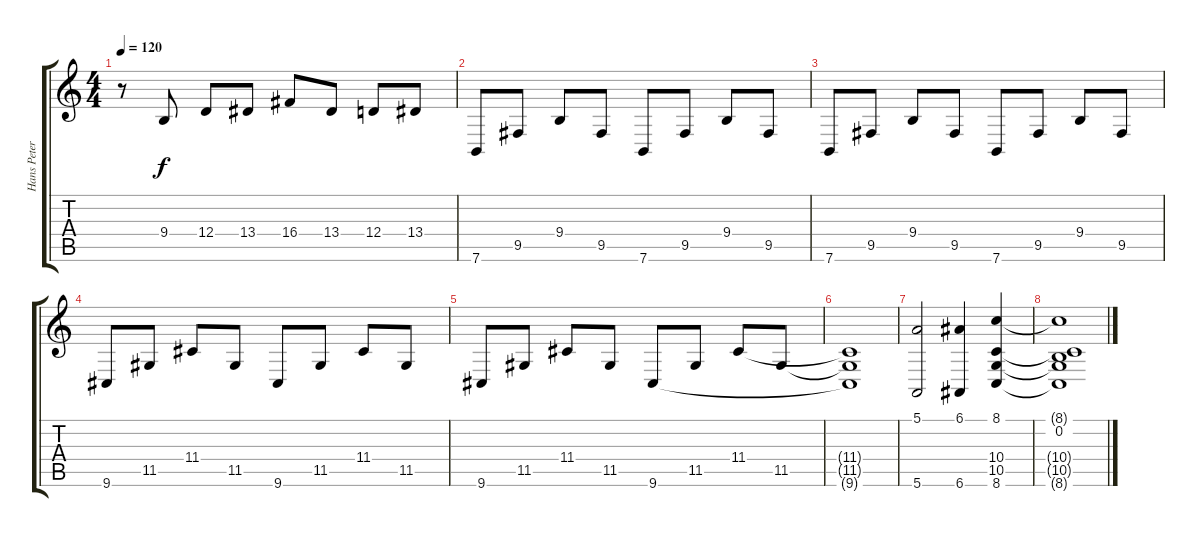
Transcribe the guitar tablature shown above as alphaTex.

\track ("Hans Peter Katzenburg KB 1" "Hans Peter") {instrument acousticgrandpiano}
\staff {score tabs}
\tuning (E4 B3 G3 D3 A2 E2) {hide}
\ts (4 4)
\tempo 120
\clef g2
\ks c
r.8{dy f} 9.4.8 12.4.8 13.4.8 16.4.8 13.4.8 12.4.8 13.4.8 |
7.6.8 9.5.8 9.4.8 9.5.8 7.6.8 9.5.8 9.4.8 9.5.8 |
7.6.8 9.5.8 9.4.8 9.5.8 7.6.8 9.5.8 9.4.8 9.5.8 |
9.6.8 11.5.8 11.4.8 11.5.8 9.6.8 11.5.8 11.4.8 11.5.8 |
9.6.8 11.5.8 11.4.8 11.5.8 9.6.8 11.5.8 11.4.8 11.5.8 |
(11.4{t} 11.5{t} 9.6{t}).1 |
(5.1 5.6).2{instrument acousticgrandpiano} (6.1 6.6).4 (8.1 10.4 10.5 8.6).4 |
(8.1{t} 0.2 10.4{t} 10.5{t} 8.6{t}).1
